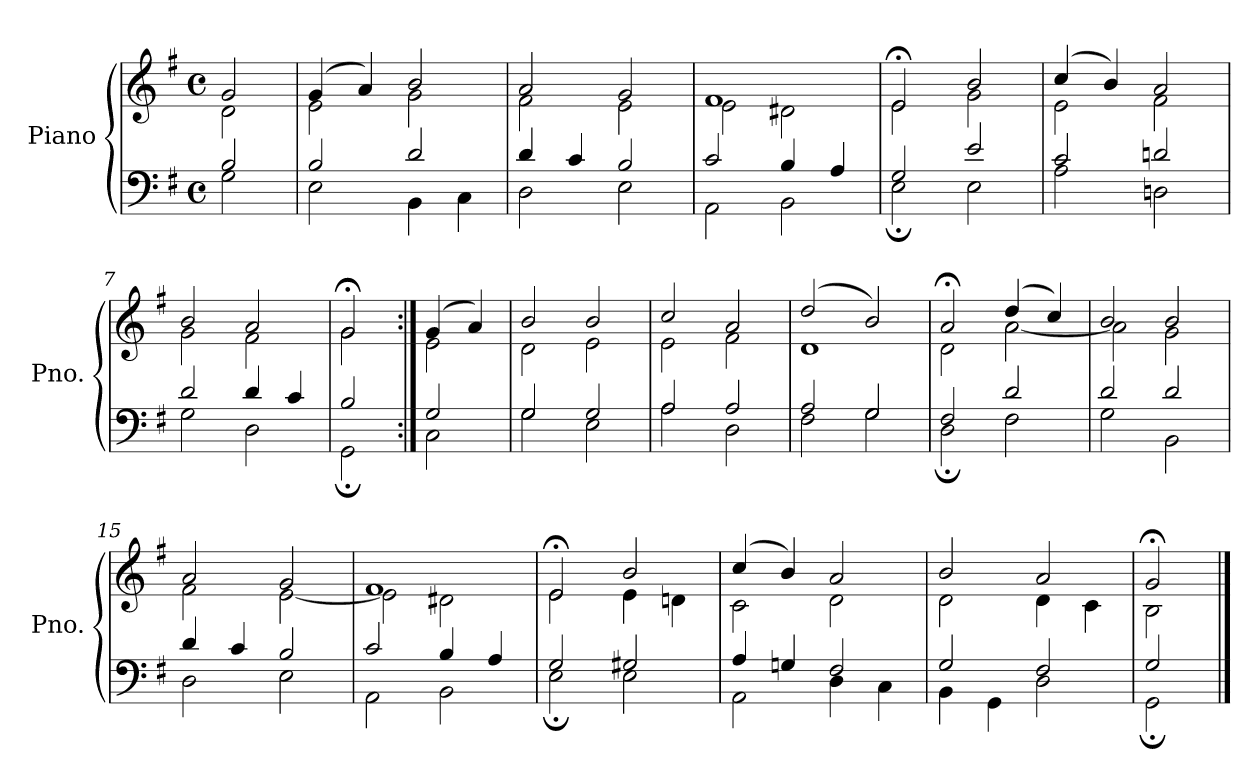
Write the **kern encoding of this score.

**kern	**kern
*part1	*part1
*staff2	*staff1
*I"Piano	*
*I'Pno.	*
*clefF4	*clefG2
*k[f#]	*k[f#]
*M4/4	*M4/4
*met(c)	*met(c)
=1	=1
*^	*^
2B/	2G\	2g/	2d\
=2	=2	=2	=2
2B/	2E\	(4g/	2e\
.	.	4a/)	.
2d/	4BB\	2b/	2g\
.	4C\	.	.
=3	=3	=3	=3
4d/	2D\	2a/	2f#\
4c/	.	.	.
2B/	2E\	2g/	2e\
=4	=4	=4	=4
2c/	2AA\	1f#	2e\
4B/	2BB\	.	2d#X\
4A/	.	.	.
=5	=5	=5	=5
2G/	2E;\	2e;</	2e\
2e/	2E\	2b/	2g\
=6	=6	=6	=6
2c/	2A\	(4cc/	2e\
.	.	4b/)	.
2dn/	2Dn\	2a/	2f#\
=7	=7	=7	=7
2d/	2G\	2b/	2g\
4d/	2D\	2a/	2f#\
4c/	.	.	.
!!LO:LB:g=z	!!
=8	=8	=8	=8
2B/	2GG;\	2g;</	2g\
=9:|!	=9:|!	=9:|!	=9:|!
2G/	2C\	(4g/	2e\
.	.	4a/)	.
=10	=10	=10	=10
2G/	2G\	2b/	2d\
2G/	2E\	2b/	2e\
=11	=11	=11	=11
2A/	2A\	2cc/	2e\
2A/	2D\	2a/	2f#\
=12	=12	=12	=12
2A/	2F#\	(2dd/	1d
2G/	2G\	2b/)	.
=13	=13	=13	=13
2F#/	2D;\	2a;</	2d\
2d/	2F#\	(4dd/	[2a\
.	.	4cc/)	.
=14	=14	=14	=14
2d/	2G\	2b/	2a\]
2d/	2BB\	2b/	2g\
!!LO:LB:g=z	!!
=15	=15	=15	=15
4d/	2D\	2a/	2f#\
4c/	.	.	.
2B/	2E\	2g/	[2e\
=16	=16	=16	=16
2c/	2AA\	1f#	2e\]
4B/	2BB\	.	2d#X\
4A/	.	.	.
=17	=17	=17	=17
2G/	2E;\	2e;</	2e\
2G#X/	2E\	2b/	4e\
.	.	.	4dn\
=18	=18	=18	=18
4A/	2AA\	(4cc/	2c\
4Gn/	.	4b/)	.
2F#/	4D\	2a/	2d\
.	4C\	.	.
=19	=19	=19	=19
2G/	4BB\	2b/	2d\
.	4GG\	.	.
2F#/	2D\	2a/	4d\
.	.	.	4c\
=20	=20	=20	=20
2G/	2GG;\	2g;</	2B\
*v	*v	*	*
*	*v	*v
==	==
*-	*-
